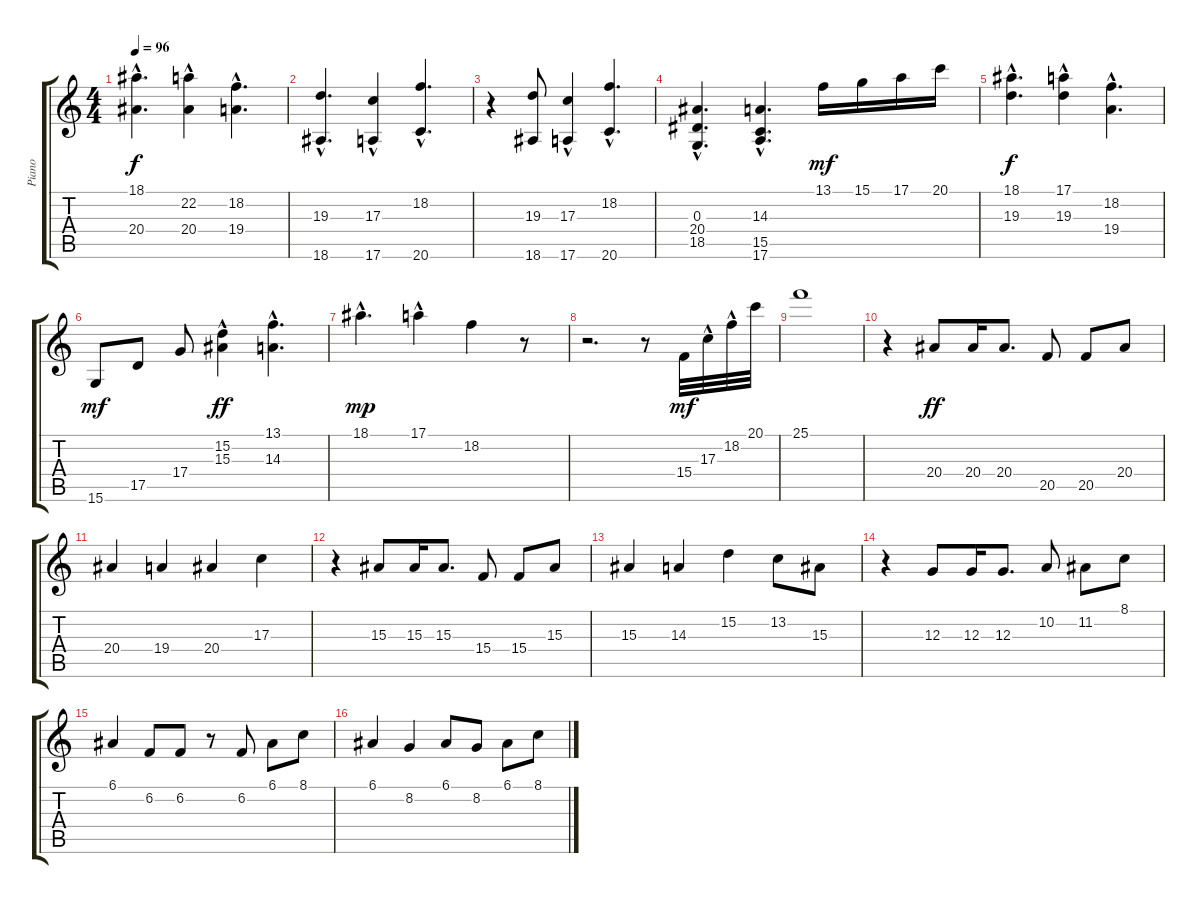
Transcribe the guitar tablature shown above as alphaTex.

\track ("Piano" "Piano") {instrument acousticgrandpiano}
\staff {score tabs}
\tuning (E4 B3 G3 D3 A2 E2) {hide}
\ts (4 4)
\tempo 96
\clef g2
\ks c
(18.1{hac} 20.4{hac}).4{d dy f instrument acousticgrandpiano} (22.2{hac} 20.4{hac}).4 (18.2{hac} 19.4{hac}).4{d} |
(19.3{hac} 18.6{hac}).4{d} (17.3{hac} 17.6{hac}).4 (18.2{hac} 20.6{hac}).4{d} |
r.4 (19.3 18.6).8 (17.3{hac} 17.6{hac}).4 (18.2{hac} 20.6{hac}).4{d} |
(0.3{hac} 20.4{hac} 18.5{hac}).4{d} (14.3{hac} 15.5{hac} 17.6{hac}).4{d} 13.1.16{dy mf} 15.1.16 17.1.16 20.1.16 |
(18.1{hac} 19.3{hac}).4{d dy f} (17.1{hac} 19.3{hac}).4 (18.2{hac} 19.4{hac}).4{d} |
15.6.8{dy mf} 17.5.8 17.4.8 (15.2{hac} 15.3{hac}).4{dy ff} (13.1{hac} 14.3{hac}).4{d} |
18.1{hac}.4{d dy mp} 17.1{hac}.4 18.2.4 r.8 |
r.2{d} r.8 15.4.32{dy mf} 17.3{hac}.32 18.2{hac}.32 20.1.32 |
25.1.1 |
r.4 20.4.8{dy ff} 20.4.16 20.4.8{d} 20.5.8 20.5.8 20.4.8 |
20.4.4 19.4.4 20.4.4 17.3.4 |
r.4 15.3.8 15.3.16 15.3.8{d} 15.4.8 15.4.8 15.3.8 |
15.3.4 14.3.4 15.2.4 13.2.8 15.3.8 |
r.4 12.3.8 12.3.16 12.3.8{d} 10.2.8 11.2.8 8.1.8 |
6.1.4 6.2.8 6.2.8 r.8 6.2.8 6.1.8 8.1.8 |
6.1.4 8.2.4 6.1.8 8.2.8 6.1.8 8.1.8
